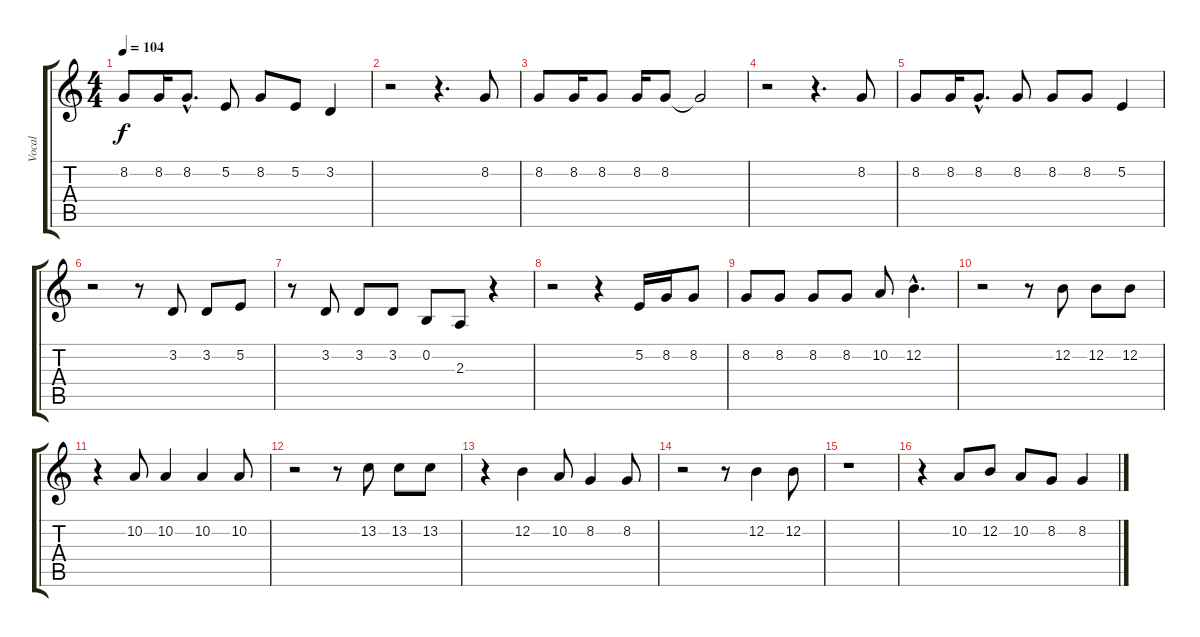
\track ("Vocal" "Vocal") {instrument oboe}
\staff {score tabs}
\tuning (E4 B3 G3 D3 A2 E2) {hide}
\ts (4 4)
\tempo 104
\clef g2
\ks c
8.2.8{dy f} 8.2.16 8.2{hac}.8{d} 5.2.8 8.2.8 5.2.8 3.2.4 |
r.2 r.4{d} 8.2.8 |
8.2.8 8.2.16 8.2.8 8.2.16 8.2.8 8.2{t}.2 |
r.2 r.4{d} 8.2.8 |
8.2.8 8.2.16 8.2{hac}.8{d} 8.2.8 8.2.8 8.2.8 5.2.4 |
r.2 r.8 3.2.8 3.2.8 5.2.8 |
r.8 3.2.8 3.2.8 3.2.8 0.2.8 2.3.8 r.4 |
r.2 r.4 5.2.16 8.2.16 8.2.8 |
8.2.8 8.2.8 8.2.8 8.2.8 10.2.8 12.2{hac}.4{d} |
r.2 r.8 12.2.8 12.2.8 12.2.8 |
r.4 10.2.8 10.2.4 10.2.4 10.2.8 |
r.2 r.8 13.2.8 13.2.8 13.2.8 |
r.4 12.2.4 10.2.8 8.2.4 8.2.8 |
r.2 r.8 12.2.4 12.2.8 |
r.1 |
r.4 10.2.8 12.2.8 10.2.8 8.2.8 8.2.4
